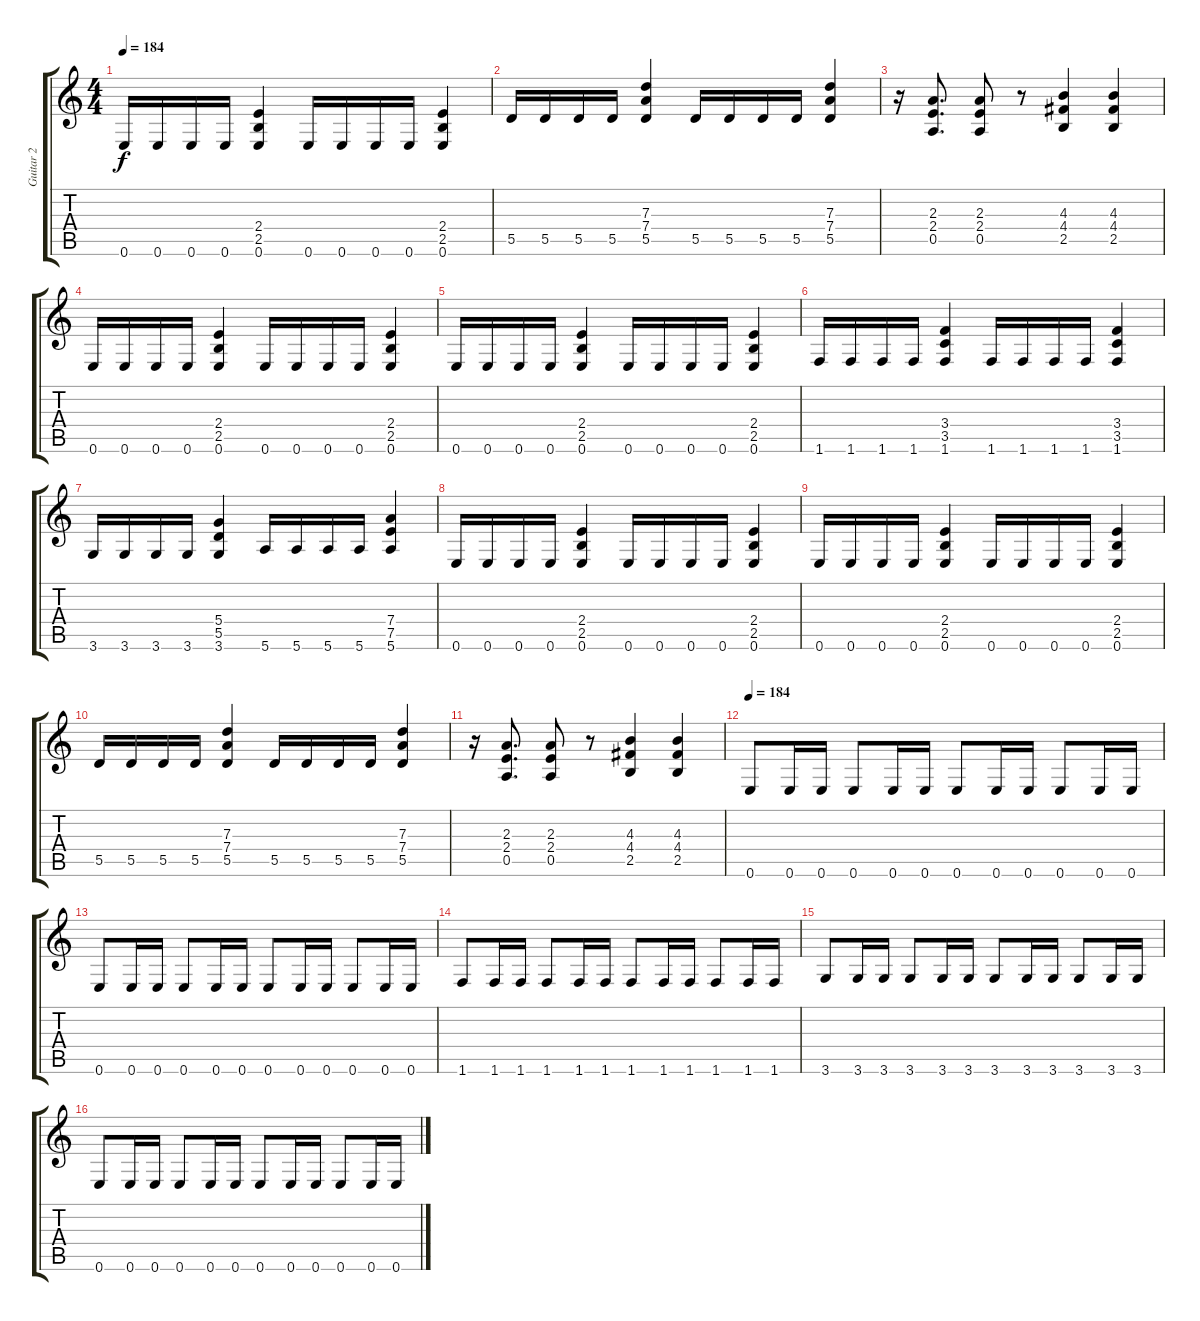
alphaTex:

\track ("Guitar 2" "Guitar 2") {instrument distortionguitar}
\staff {score tabs}
\tuning (E4 B3 G3 D3 A2 E2) {hide}
\ts (4 4)
\tempo 184
\clef g2
\ks c
0.6.16{dy f} 0.6.16 0.6.16 0.6.16 (2.4 2.5 0.6).4 0.6.16 0.6.16 0.6.16 0.6.16 (2.4 2.5 0.6).4 |
5.5.16 5.5.16 5.5.16 5.5.16 (7.3 7.4 5.5).4 5.5.16 5.5.16 5.5.16 5.5.16 (7.3 7.4 5.5).4 |
r.16 (2.3 2.4 0.5).8{d} (2.3 2.4 0.5).8 r.8 (4.3 4.4 2.5).4 (4.3 4.4 2.5).4 |
0.6.16 0.6.16 0.6.16 0.6.16 (2.4 2.5 0.6).4 0.6.16 0.6.16 0.6.16 0.6.16 (2.4 2.5 0.6).4 |
0.6.16 0.6.16 0.6.16 0.6.16 (2.4 2.5 0.6).4 0.6.16 0.6.16 0.6.16 0.6.16 (2.4 2.5 0.6).4 |
1.6.16 1.6.16 1.6.16 1.6.16 (3.4 3.5 1.6).4 1.6.16 1.6.16 1.6.16 1.6.16 (3.4 3.5 1.6).4 |
3.6.16 3.6.16 3.6.16 3.6.16 (5.4 5.5 3.6).4 5.6.16 5.6.16 5.6.16 5.6.16 (7.4 7.5 5.6).4 |
0.6.16 0.6.16 0.6.16 0.6.16 (2.4 2.5 0.6).4 0.6.16 0.6.16 0.6.16 0.6.16 (2.4 2.5 0.6).4 |
0.6.16 0.6.16 0.6.16 0.6.16 (2.4 2.5 0.6).4 0.6.16 0.6.16 0.6.16 0.6.16 (2.4 2.5 0.6).4 |
5.5.16 5.5.16 5.5.16 5.5.16 (7.3 7.4 5.5).4 5.5.16 5.5.16 5.5.16 5.5.16 (7.3 7.4 5.5).4 |
r.16 (2.3 2.4 0.5).8{d} (2.3 2.4 0.5).8 r.8 (4.3 4.4 2.5).4 (4.3 4.4 2.5).4 |
\tempo 184
0.6.8 0.6.16 0.6.16 0.6.8 0.6.16 0.6.16 0.6.8 0.6.16 0.6.16 0.6.8 0.6.16 0.6.16 |
0.6.8 0.6.16 0.6.16 0.6.8 0.6.16 0.6.16 0.6.8 0.6.16 0.6.16 0.6.8 0.6.16 0.6.16 |
1.6.8 1.6.16 1.6.16 1.6.8 1.6.16 1.6.16 1.6.8 1.6.16 1.6.16 1.6.8 1.6.16 1.6.16 |
3.6.8 3.6.16 3.6.16 3.6.8 3.6.16 3.6.16 3.6.8 3.6.16 3.6.16 3.6.8 3.6.16 3.6.16 |
0.6.8 0.6.16 0.6.16 0.6.8 0.6.16 0.6.16 0.6.8 0.6.16 0.6.16 0.6.8 0.6.16 0.6.16
